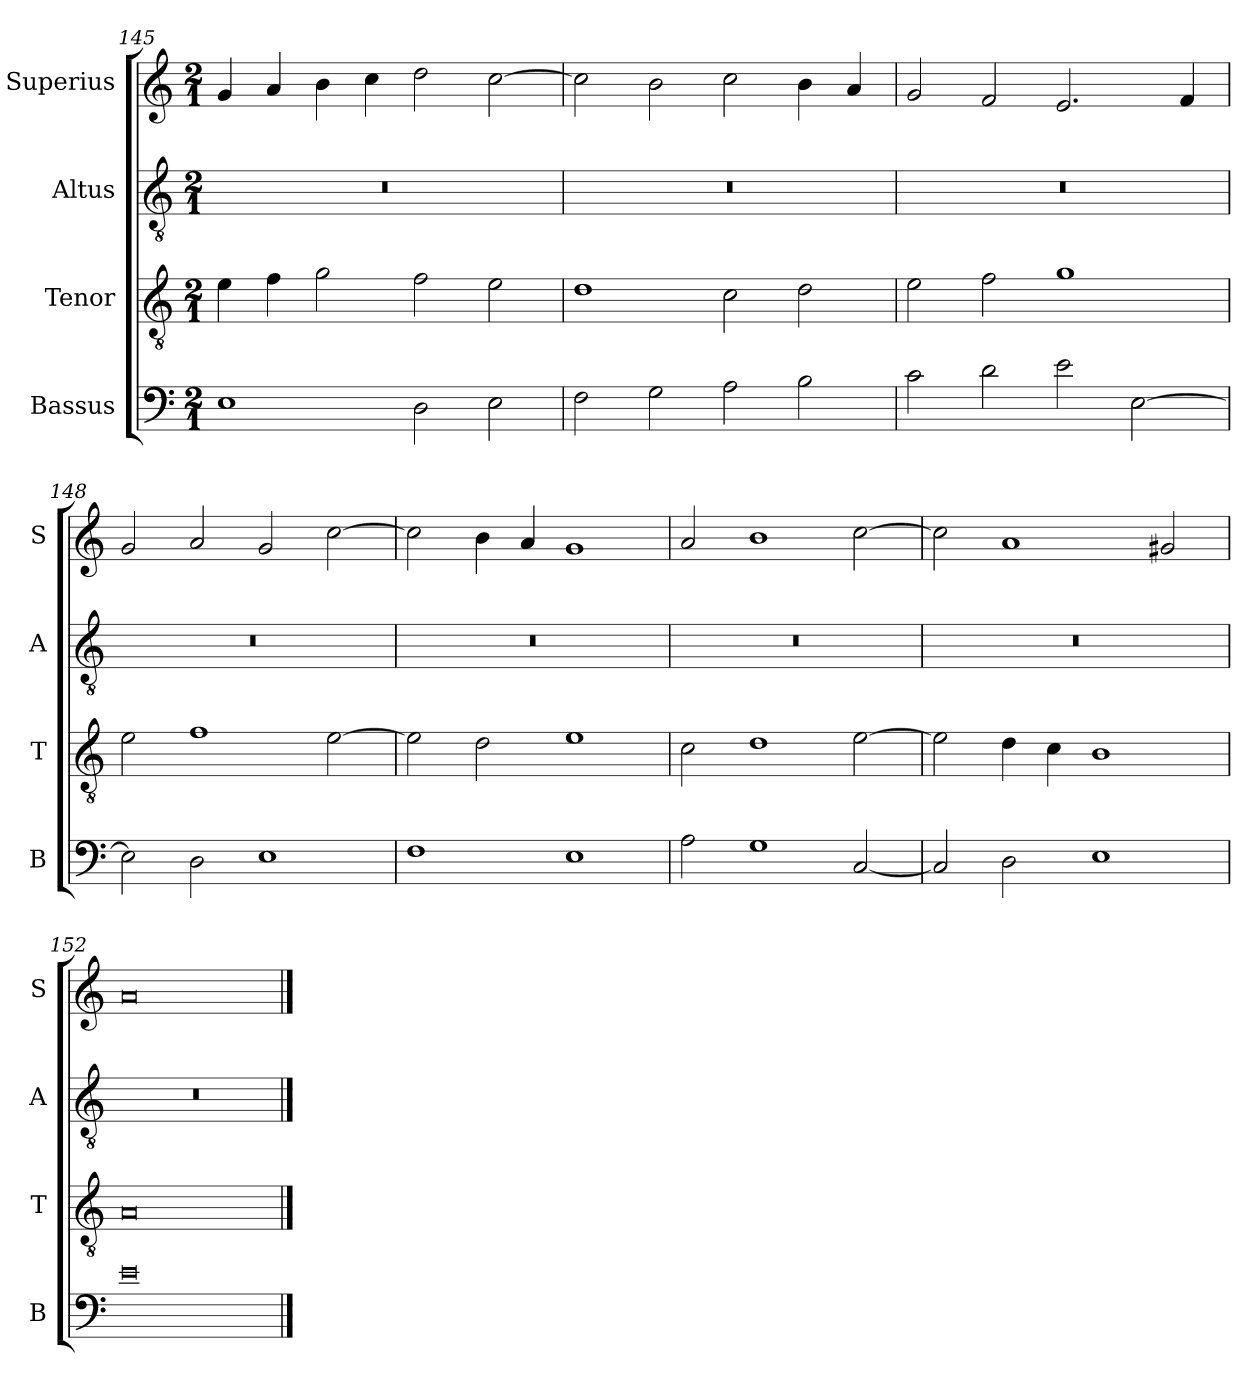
**kern	**kern	**kern	**kern
*part4	*part3	*part2	*part1
*staff4	*staff3	*staff2	*staff1
*I"Bassus	*I"Tenor	*I"Altus	*I"Superius
*I'B	*I'T	*I'A	*I'S
*clefF4	*clefGv2	*clefGv2	*clefG2
*k[]	*k[]	*k[]	*k[]
*M2/1	*M2/1	*M2/1	*M2/1
=145	=145	=145	=145
1E	4e\	0r	4g/
.	4f\	.	4a/
.	2g\	.	4b\
.	.	.	4cc\
2D\	2f\	.	2dd\
2E\	2e\	.	[2cc\
=146	=146	=146	=146
2F\	1d	0r	2cc\]
2G\	.	.	2b\
2A\	2c\	.	2cc\
2B\	2d\	.	4b\
.	.	.	4a/
=147	=147	=147	=147
2c\	2e\	0r	2g/
2d\	2f\	.	2f/
2e\	1g	.	2.e/
[2E\	.	.	.
.	.	.	4f/
=148	=148	=148	=148
2E\]	2e\	0r	2g/
2D\	1f	.	2a/
1E	.	.	2g/
.	[2e\	.	[2cc\
=149	=149	=149	=149
1F	2e\]	0r	2cc\]
.	2d\	.	4b\
.	.	.	4a/
1E	1e	.	1g
=150	=150	=150	=150
2A\	2c\	0r	2a/
1G	1d	.	1b
[2C/	[2e\	.	[2cc\
=151	=151	=151	=151
2C/]	2e\]	0r	2cc\]
2D\	4d\	.	1a
.	4c\	.	.
1E	1B	.	.
.	.	.	2g#X/
=152	=152	=152	=152
0e	0A	0r	0a
==	==	==	==
*-	*-	*-	*-
